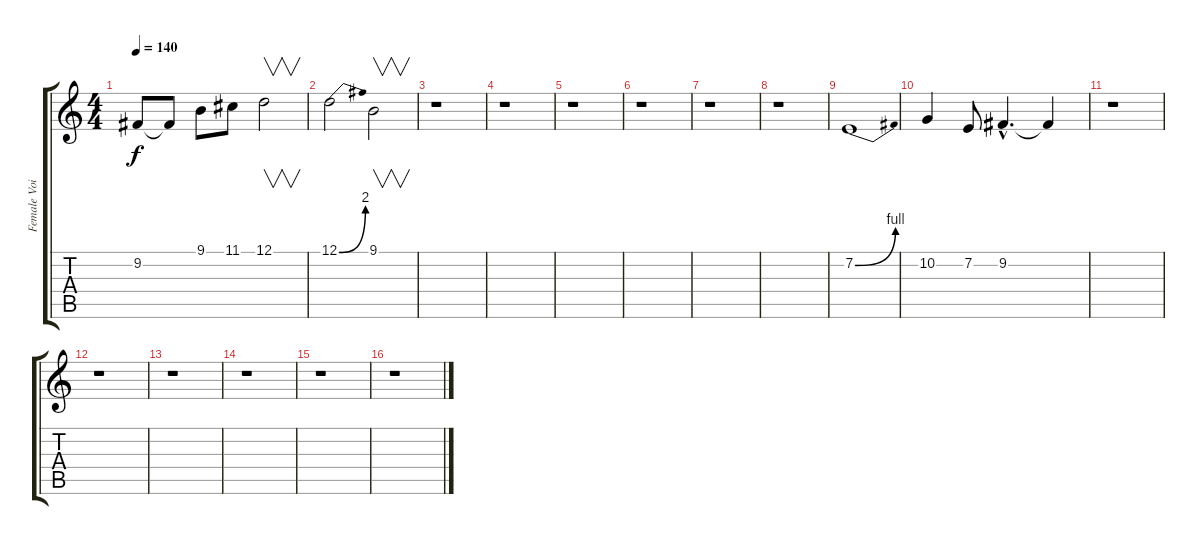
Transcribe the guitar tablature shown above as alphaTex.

\track ("Female Voice" "Female Voi") {instrument pad4choir}
\staff {score tabs}
\tuning (D4 A3 F3 C3 G2 C2) {hide}
\ts (4 4)
\tempo 140
\clef g2
\ks c
9.2.8{dy f} 9.2{t}.8 9.1.8 11.1.8 12.1.2{v} |
12.1{be (bend 0 0 60 8)}.2 9.1.2{v} |
r.1 |
r.1 |
r.1 |
r.1 |
r.1 |
r.1 |
7.2{be (bend 0 0 60 4)}.1 |
10.2.4 7.2.8 9.2{hac}.4{d} 9.2{t}.4 |
r.1 |
r.1 |
r.1 |
r.1 |
r.1 |
r.1
